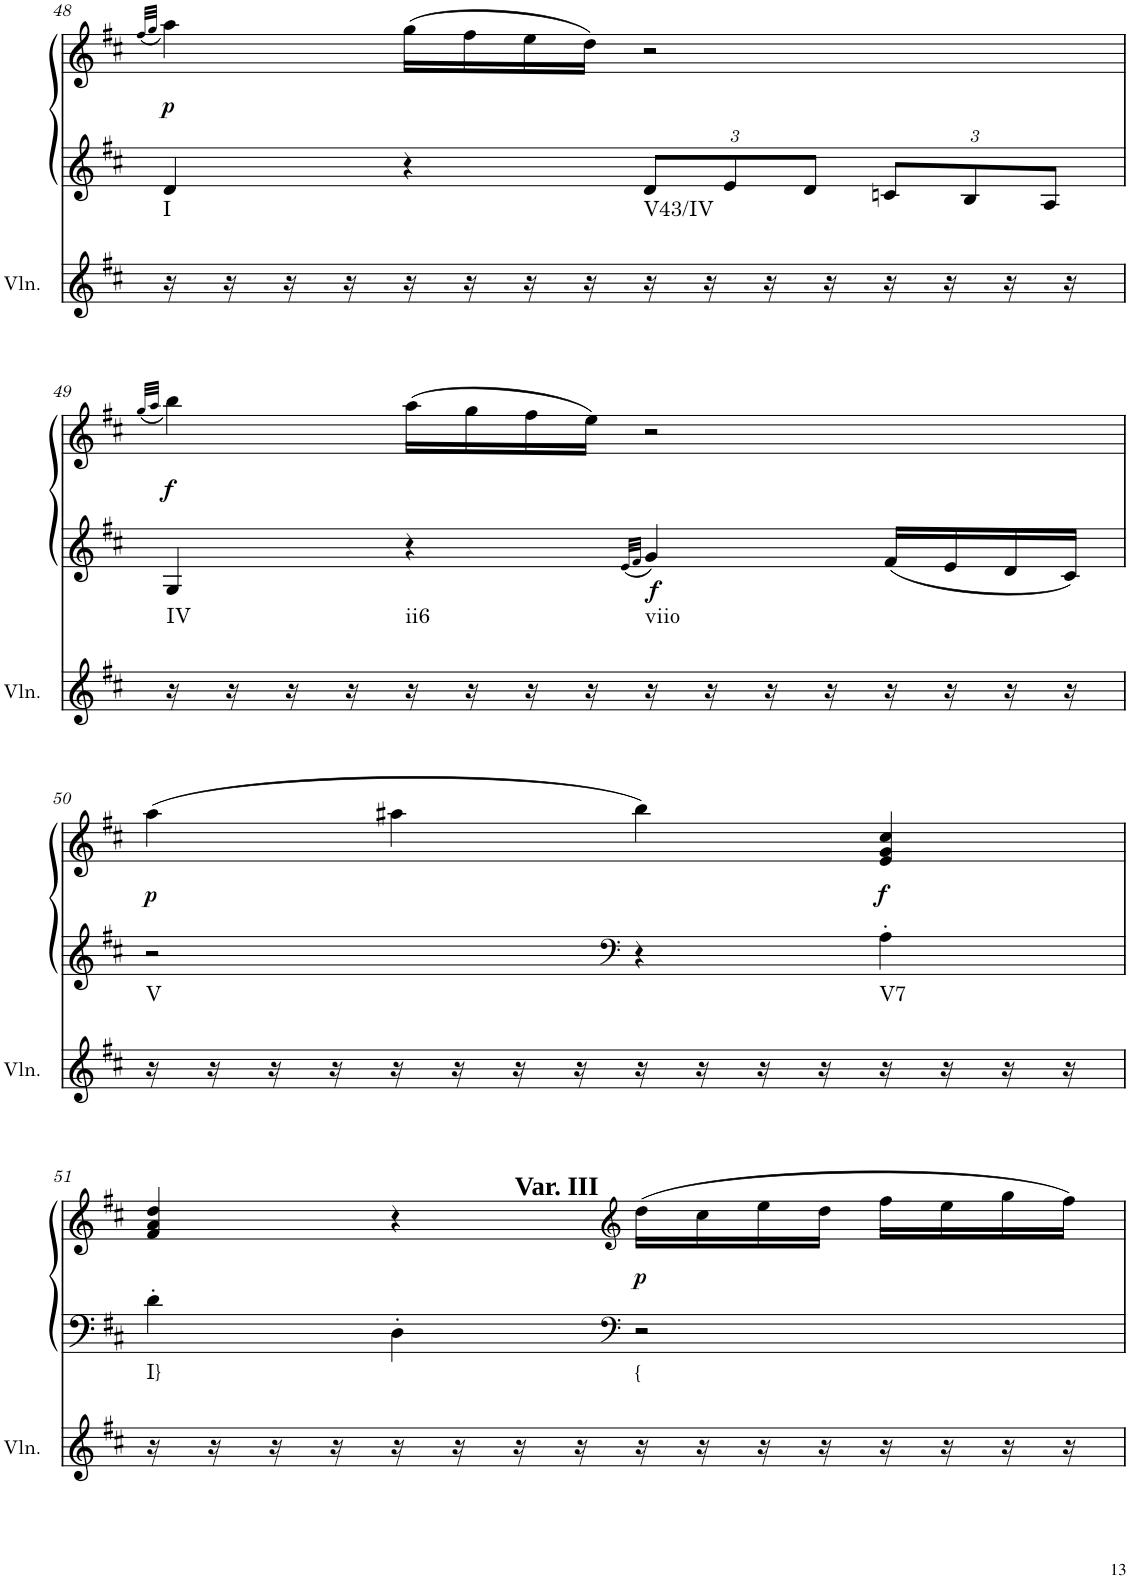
**kern	**harte	**kern	**kern	**dynam
*part2	*part2	*part1	*part1	*part1
*staff3	*	*staff2	*staff1	*staff1/2
*I"Violin	*	*I"unbenannt2	*	*
*I'Vln.	*	*	*	*
!!LO:PB:g=z
*clefG2	*	*clefG2	*clefG2	*
*k[f#c#]	*	*k[f#c#]	*k[f#c#]	*
*M2/2	*	*M2/2	*M2/2	*
*met(c|)	*	*met(c|)	*met(c|)	*
=48	=48	=48	=48	=48
.	.	.	(32qff#/LLL	.
.	.	.	32qgg/JJJ	.
!	!LO:H:kt=I	!	!	!LO:DY:b
16r	N	4d/	4aa\)	p
16r	.	.	.	.
16r	.	.	.	.
16r	.	.	.	.
16r	.	4r	(16gg\LL	.
16r	.	.	16ff#\	.
16r	.	.	16ee\	.
16r	.	.	16dd\JJ)	.
*	*	*Xbrackettup	*	*
!	!LO:H:kt=V43/IV	!	!	!
16r	N	12d/L	2r	.
16r	.	.	.	.
.	.	12e/	.	.
16r	.	.	.	.
.	.	12d/J	.	.
16r	.	.	.	.
16r	.	12cn/L	.	.
16r	.	.	.	.
.	.	12B/	.	.
16r	.	.	.	.
.	.	12A/J	.	.
16r	.	.	.	.
!!LO:LB:g=z
=49	=49	=49	=49	=49
.	.	.	(32qgg/LLL	.
.	.	.	32qaa/JJJ	.
!	!LO:H:kt=IV	!	!	!LO:DY:b
16r	N	4G/	4bb\)	f
16r	.	.	.	.
16r	.	.	.	.
16r	.	.	.	.
!	!LO:H:kt=ii6	!	!	!
16r	N	4r	(16aa\LL	.
16r	.	.	16gg\	.
16r	.	.	16ff#\	.
16r	.	.	16ee\JJ)	.
.	.	32qe/LLL	.	.
.	.	32qf#/JJJ	.	.
!	!LO:H:kt=viio	!	!	!LO:DY:b=2
16r	N	4g/	2r	f
16r	.	.	.	.
16r	.	.	.	.
16r	.	.	.	.
16r	.	16f#/LL	.	.
16r	.	16e/	.	.
16r	.	16d/	.	.
16r	.	16c#/JJ	.	.
!!LO:LB:g=z
=50	=50	=50	=50	=50
!	!LO:H:kt=V	!	!	!LO:DY:b
16r	N	2r	(4aa\	p
16r	.	.	.	.
16r	.	.	.	.
16r	.	.	.	.
16r	.	.	4aa#X\	.
16r	.	.	.	.
16r	.	.	.	.
16r	.	.	.	.
*	*	*clefF4	*	*
16r	.	4r	4bb\)	.
16r	.	.	.	.
16r	.	.	.	.
16r	.	.	.	.
!	!LO:H:kt=V7	!	!	!LO:DY:b
16r	N	4A'\	4e/ 4g/ 4cc#/	f
16r	.	.	.	.
16r	.	.	.	.
16r	.	.	.	.
!!LO:LB:g=z
=51	=51	=51	=51	=51
!	!LO:H:kt=I}	!	!	!
16r	N	4d'\	4f#/ 4a/ 4dd/	.
16r	.	.	.	.
16r	.	.	.	.
16r	.	.	.	.
16r	.	4D'\	4r	.
16r	.	.	.	.
16r	.	.	.	.
16r	.	.	.	.
*	*	*clefF4	*clefG2	*
!	!	!	!LO:TX:a:B:t=Var. III	!
!	!LO:H:kt={	!	!	!LO:DY:b
16r	N	2r	(16dd\LL	p
16r	.	.	16cc#\	.
16r	.	.	16ee\	.
16r	.	.	16dd\JJ	.
16r	.	.	16ff#\LL	.
16r	.	.	16ee\	.
16r	.	.	16gg\	.
16r	.	.	16ff#\JJ)	.
=	=	=	=	=
*-	*-	*-	*-	*-
